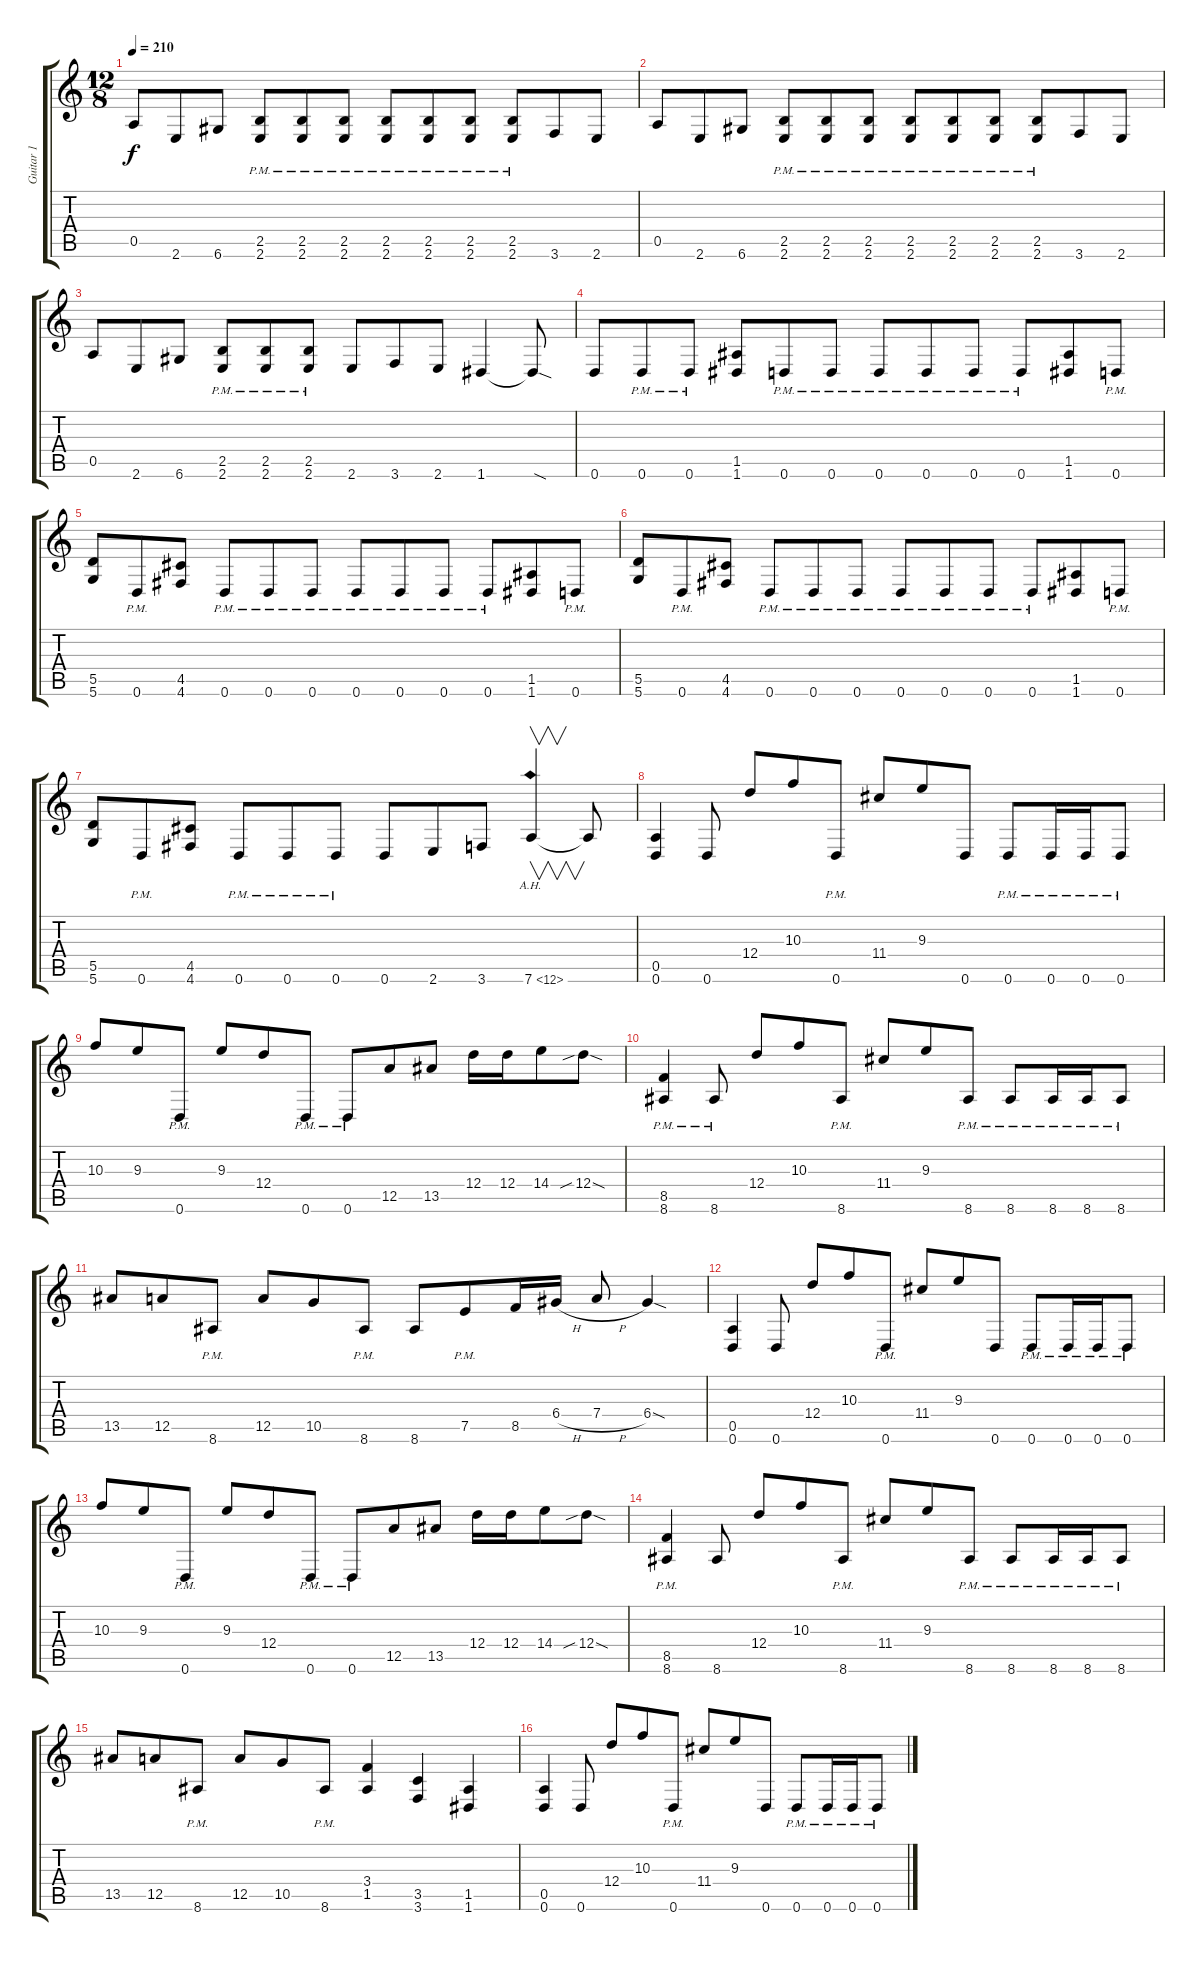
\track ("Guitar 1" "Guitar 1") {instrument distortionguitar}
\staff {score tabs}
\tuning (E4 B3 G3 D3 A2 D2) {hide}
\ts (12 8)
\tempo 210
\clef g2
\ks c
0.5.8{dy f} 2.6.8 6.6.8 (2.5{pm} 2.6).8 (2.5{pm} 2.6{pm}).8 (2.5{pm} 2.6{pm}).8 (2.5{pm} 2.6{pm}).8 (2.5{pm} 2.6{pm}).8 (2.5{pm} 2.6{pm}).8 (2.5{pm} 2.6{pm}).8 3.6.8 2.6.8 |
0.5.8 2.6.8 6.6.8 (2.5{pm} 2.6).8 (2.5{pm} 2.6{pm}).8 (2.5{pm} 2.6{pm}).8 (2.5{pm} 2.6{pm}).8 (2.5{pm} 2.6{pm}).8 (2.5{pm} 2.6{pm}).8 (2.5{pm} 2.6{pm}).8 3.6.8 2.6.8 |
0.5.8 2.6.8 6.6.8 (2.5{pm} 2.6).8 (2.5{pm} 2.6{pm}).8 (2.5{pm} 2.6{pm}).8 2.6.8 3.6.8 2.6.8 1.6.4 1.6{sod t}.8 |
0.6.8 0.6{pm}.8 0.6{pm}.8 (1.5 1.6).8 0.6{pm}.8 0.6{pm}.8 0.6{pm}.8 0.6{pm}.8 0.6{pm}.8 0.6{pm}.8 (1.5 1.6).8 0.6{pm}.8 |
(5.5 5.6).8 0.6{pm}.8 (4.5 4.6).8 0.6{pm}.8 0.6{pm}.8 0.6{pm}.8 0.6{pm}.8 0.6{pm}.8 0.6{pm}.8 0.6{pm}.8 (1.5 1.6).8 0.6{pm}.8 |
(5.5 5.6).8 0.6{pm}.8 (4.5 4.6).8 0.6{pm}.8 0.6{pm}.8 0.6{pm}.8 0.6{pm}.8 0.6{pm}.8 0.6{pm}.8 0.6{pm}.8 (1.5 1.6).8 0.6{pm}.8 |
(5.5 5.6).8 0.6{pm}.8 (4.5 4.6).8 0.6{pm}.8 0.6{pm}.8 0.6{pm}.8 0.6.8 2.6.8 3.6.8 7.6{ah 5}.4{v} 7.6{t}.8 |
(0.5 0.6).4 0.6.8 12.4.8 10.3.8 0.6{pm}.8 11.4.8 9.3.8 0.6.8 0.6{pm}.8 0.6{pm}.16 0.6{pm}.16 0.6{pm}.8 |
10.3.8 9.3.8 0.6{pm}.8 9.3.8 12.4.8 0.6{pm}.8 0.6{pm}.8 12.5.8 13.5.8 12.4.16 12.4.16 14.4.8 12.4{sib sod}.8 |
(8.5 8.6{pm}).4 8.6{pm}.8 12.4.8 10.3.8 8.6{pm}.8 11.4.8 9.3.8 8.6{pm}.8 8.6{pm}.8 8.6{pm}.16 8.6{pm}.16 8.6{pm}.8 |
13.5.8 12.5.8 8.6{pm}.8 12.5.8 10.5.8 8.6{pm}.8 8.6.8 7.5{pm}.8 8.5.16 6.4{h}.16 7.4{h}.8 6.4{sod}.4 |
(0.5 0.6).4 0.6.8 12.4.8 10.3.8 0.6{pm}.8 11.4.8 9.3.8 0.6.8 0.6{pm}.8 0.6{pm}.16 0.6{pm}.16 0.6{pm}.8 |
10.3.8 9.3.8 0.6{pm}.8 9.3.8 12.4.8 0.6{pm}.8 0.6{pm}.8 12.5.8 13.5.8 12.4.16 12.4.16 14.4.8 12.4{sib sod}.8 |
(8.5 8.6{pm}).4 8.6.8 12.4.8 10.3.8 8.6{pm}.8 11.4.8 9.3.8 8.6{pm}.8 8.6{pm}.8 8.6{pm}.16 8.6{pm}.16 8.6{pm}.8 |
13.5.8 12.5.8 8.6{pm}.8 12.5.8 10.5.8 8.6{pm}.8 (3.4 1.5).4 (3.5 3.6).4 (1.5 1.6).4 |
(0.5 0.6).4 0.6.8 12.4.8 10.3.8 0.6{pm}.8 11.4.8 9.3.8 0.6.8 0.6{pm}.8 0.6{pm}.16 0.6{pm}.16 0.6{pm}.8
